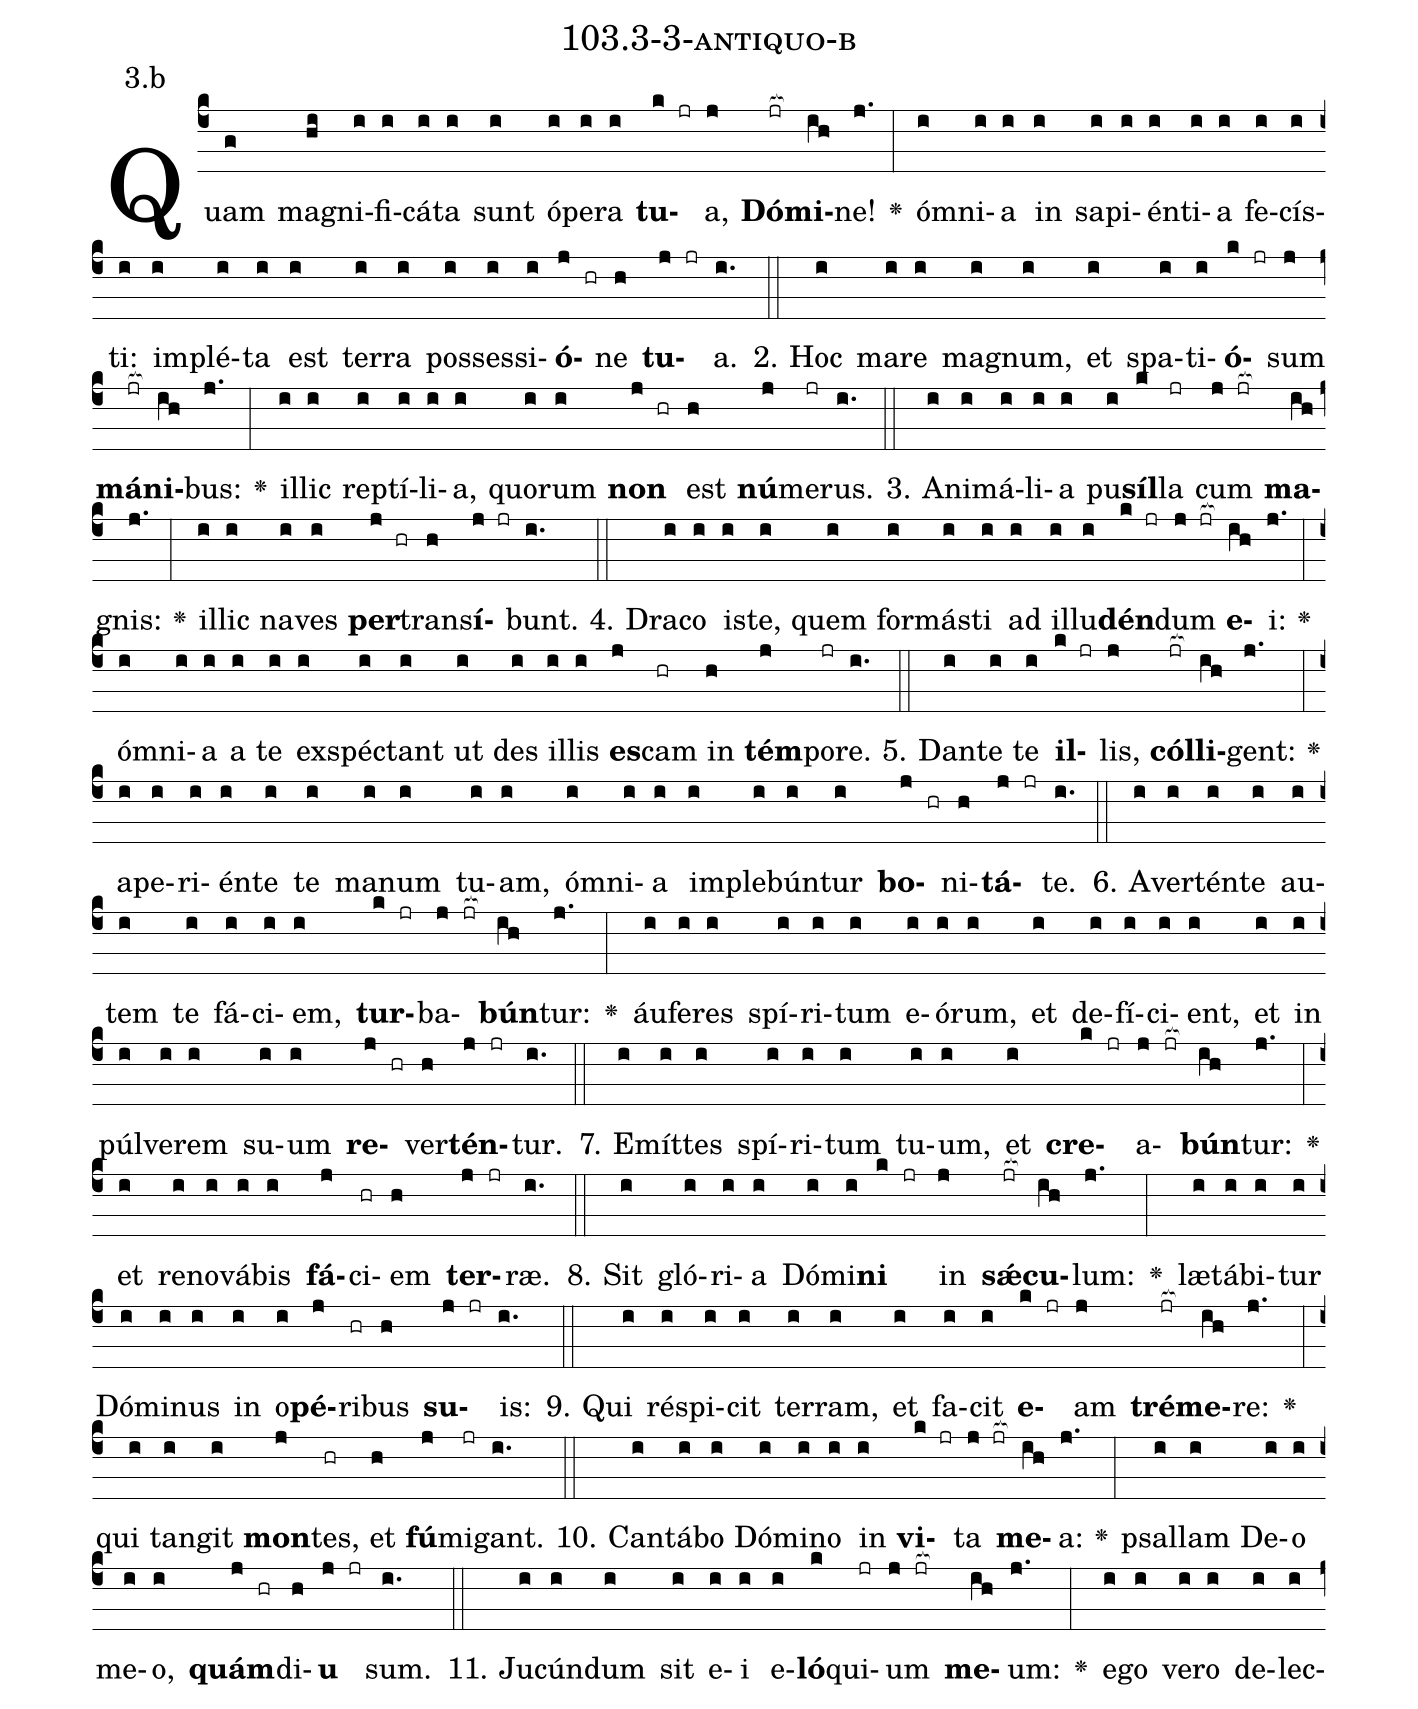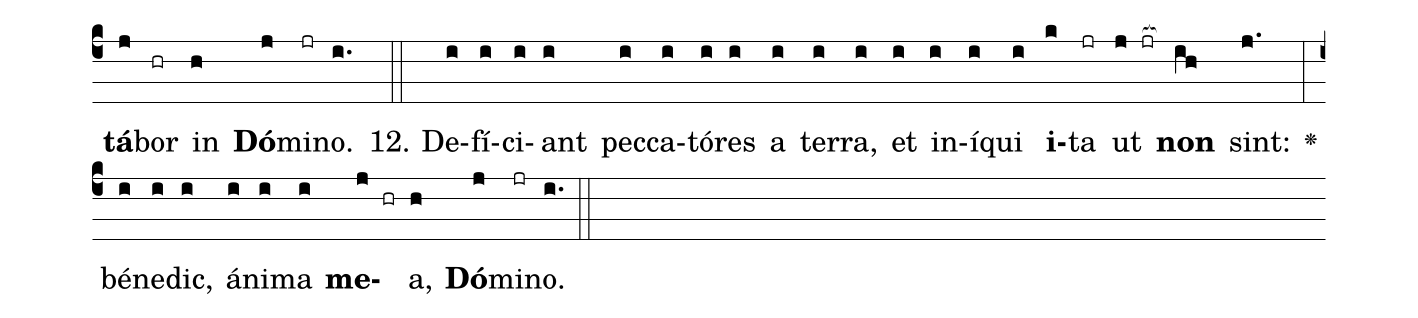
name: 103.3-3-antiquo-b;
annotation: 3.b;
%%
(c4)Quam(g) ma(hi)gni(i)fi(i)cá(i)ta(i) sunt(i) ó(i)pe(i)ra(i) <b>tu</b>(k jr)a,(j) <b>Dó</b>(jr[ocb:1{])<b>mi</b>(ih[ocb:0}])ne!(j.) <v>\greheightstar</v>(:) óm(i)ni(i)a(i) in(i) sa(i)pi(i)én(i)ti(i)a(i) fe(i)cís(i)ti:(i) im(i)plé(i)ta(i) est(i) ter(i)ra(i) pos(i)ses(i)si(i)<b>ó</b>(j hr)ne(h) <b>tu</b>(j jr)a.(i.) (::)
2. Hoc(i) ma(i)re(i) ma(i)gnum,(i) et(i) spa(i)ti(i)<b>ó</b>(k jr)sum(j) <b>má</b>(jr[ocb:1{])<b>ni</b>(ih[ocb:0}])bus:(j.) <v>\greheightstar</v>(:) il(i)lic(i) rep(i)tí(i)li(i)a,(i) quo(i)rum(i) <b>non</b>(j hr) est(h) <b>nú</b>(j)me(jr)rus.(i.) (::)
3. A(i)ni(i)má(i)li(i)a(i) pu(i)<b>síl</b>(k)la(jr) cum(j jr[ocb:1{]) <b>ma</b>(ih[ocb:0}])gnis:(j.) <v>\greheightstar</v>(:) il(i)lic(i) na(i)ves(i) <b>per</b>(j hr)trans(h)<b>í</b>(j jr)bunt.(i.) (::)
4. Dra(i)co(i) is(i)te,(i) quem(i) for(i)más(i)ti(i) ad(i) il(i)lu(i)<b>dén</b>(k jr)dum(j jr[ocb:1{]) <b>e</b>(ih[ocb:0}])i:(j.) <v>\greheightstar</v>(:) óm(i)ni(i)a(i) a(i) te(i) ex(i)spéc(i)tant(i) ut(i) des(i) il(i)lis(i) <b>es</b>(j)cam(hr) in(h) <b>tém</b>(j)po(jr)re.(i.) (::)
5. Dan(i)te(i) te(i) <b>il</b>(k jr)lis,(j) <b>cól</b>(jr[ocb:1{])<b>li</b>(ih[ocb:0}])gent:(j.) <v>\greheightstar</v>(:) a(i)pe(i)ri(i)én(i)te(i) te(i) ma(i)num(i) tu(i)am,(i) óm(i)ni(i)a(i) im(i)ple(i)bún(i)tur(i) <b>bo</b>(j hr)ni(h)<b>tá</b>(j jr)te.(i.) (::)
6. A(i)ver(i)tén(i)te(i) au(i)tem(i) te(i) fá(i)ci(i)em,(i) <b>tur</b>(k jr)ba(j jr[ocb:1{])<b>bún</b>(ih[ocb:0}])tur:(j.) <v>\greheightstar</v>(:) áu(i)fe(i)res(i) spí(i)ri(i)tum(i) e(i)ó(i)rum,(i) et(i) de(i)fí(i)ci(i)ent,(i) et(i) in(i) púl(i)ve(i)rem(i) su(i)um(i) <b>re</b>(j hr)ver(h)<b>tén</b>(j jr)tur.(i.) (::)
7. E(i)mít(i)tes(i) spí(i)ri(i)tum(i) tu(i)um,(i) et(i) <b>cre</b>(k jr)a(j jr[ocb:1{])<b>bún</b>(ih[ocb:0}])tur:(j.) <v>\greheightstar</v>(:) et(i) re(i)no(i)vá(i)bis(i) <b>fá</b>(j)ci(hr)em(h) <b>ter</b>(j jr)ræ.(i.) (::)
8. Sit(i) gló(i)ri(i)a(i) Dó(i)mi(i)<b>ni</b>(k jr) in(j) <b>sǽ</b>(jr[ocb:1{])<b>cu</b>(ih[ocb:0}])lum:(j.) <v>\greheightstar</v>(:) læ(i)tá(i)bi(i)tur(i) Dó(i)mi(i)nus(i) in(i) o(i)<b>pé</b>(j)ri(hr)bus(h) <b>su</b>(j jr)is:(i.) (::)
9. Qui(i) ré(i)spi(i)cit(i) ter(i)ram,(i) et(i) fa(i)cit(i) <b>e</b>(k jr)am(j) <b>tré</b>(jr[ocb:1{])<b>me</b>(ih[ocb:0}])re:(j.) <v>\greheightstar</v>(:) qui(i) tan(i)git(i) <b>mon</b>(j)tes,(hr) et(h) <b>fú</b>(j)mi(jr)gant.(i.) (::)
10. Can(i)tá(i)bo(i) Dó(i)mi(i)no(i) in(i) <b>vi</b>(k jr)ta(j jr[ocb:1{]) <b>me</b>(ih[ocb:0}])a:(j.) <v>\greheightstar</v>(:) psal(i)lam(i) De(i)o(i) me(i)o,(i) <b>quám</b>(j hr)di(h)<b>u</b>(j jr) sum.(i.) (::)
11. Ju(i)cún(i)dum(i) sit(i) e(i)i(i) e(i)<b>ló</b>(k)qui(jr)um(j jr[ocb:1{]) <b>me</b>(ih[ocb:0}])um:(j.) <v>\greheightstar</v>(:) e(i)go(i) ve(i)ro(i) de(i)lec(i)<b>tá</b>(j)bor(hr) in(h) <b>Dó</b>(j)mi(jr)no.(i.) (::)
12. De(i)fí(i)ci(i)ant(i) pec(i)ca(i)tó(i)res(i) a(i) ter(i)ra,(i) et(i) in(i)í(i)qui(i) <b>i</b>(k)ta(jr) ut(j jr[ocb:1{]) <b>non</b>(ih[ocb:0}]) sint:(j.) <v>\greheightstar</v>(:) bé(i)ne(i)dic,(i) á(i)ni(i)ma(i) <b>me</b>(j hr)a,(h) <b>Dó</b>(j)mi(jr)no.(i.) (::)
